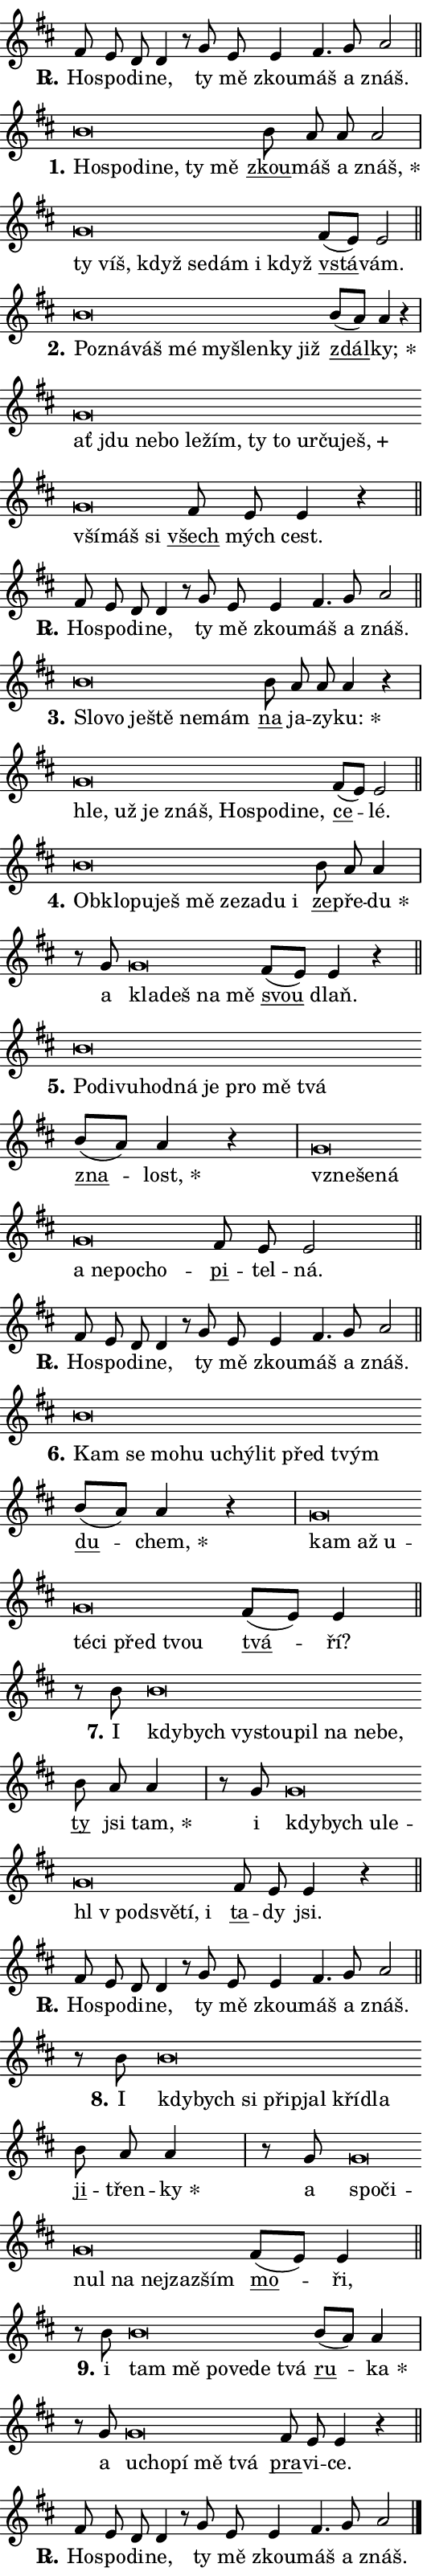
\version "2.24.0"
\header { tagline = "" }
\paper {
  indent = 0\cm
  top-margin = 0\cm
  right-margin = 0.13\cm % to fit lyric hyphens
  bottom-margin = 0\cm
  left-margin = 0\cm
  paper-width = 9\cm
  page-breaking = #ly:one-page-breaking
  system-system-spacing.basic-distance = #11
  score-system-spacing.basic-distance = #11
  ragged-last = ##f
}


%% Author: Thomas Morley
%% https://lists.gnu.org/archive/html/lilypond-user/2020-05/msg00002.html
#(define (line-position grob)
"Returns position of @var[grob} in current system:
   @code{'start}, if at first time-step
   @code{'end}, if at last time-step
   @code{'middle} otherwise
"
  (let* ((col (ly:item-get-column grob))
         (ln (ly:grob-object col 'left-neighbor))
         (rn (ly:grob-object col 'right-neighbor))
         (col-to-check-left (if (ly:grob? ln) ln col))
         (col-to-check-right (if (ly:grob? rn) rn col))
         (break-dir-left
           (and
             (ly:grob-property col-to-check-left 'non-musical #f)
             (ly:item-break-dir col-to-check-left)))
         (break-dir-right
           (and
             (ly:grob-property col-to-check-right 'non-musical #f)
             (ly:item-break-dir col-to-check-right))))
        (cond ((eqv? 1 break-dir-left) 'start)
              ((eqv? -1 break-dir-right) 'end)
              (else 'middle))))

#(define (tranparent-at-line-position vctor)
  (lambda (grob)
  "Relying on @code{line-position} select the relevant enry from @var{vctor}.
Used to determine transparency,"
    (case (line-position grob)
      ((end) (not (vector-ref vctor 0)))
      ((middle) (not (vector-ref vctor 1)))
      ((start) (not (vector-ref vctor 2))))))

noteHeadBreakVisibility =
#(define-music-function (break-visibility)(vector?)
"Makes @code{NoteHead}s transparent relying on @var{break-visibility}"
#{
  \override NoteHead.transparent =
    #(tranparent-at-line-position break-visibility)
#})

#(define delete-ledgers-for-transparent-note-heads
  (lambda (grob)
    "Reads whether a @code{NoteHead} is transparent.
If so this @code{NoteHead} is removed from @code{'note-heads} from
@var{grob}, which is supposed to be @code{LedgerLineSpanner}.
As a result ledgers are not printed for this @code{NoteHead}"
    (let* ((nhds-array (ly:grob-object grob 'note-heads))
           (nhds-list
             (if (ly:grob-array? nhds-array)
                 (ly:grob-array->list nhds-array)
                 '()))
           ;; Relies on the transparent-property being done before
           ;; Staff.LedgerLineSpanner.after-line-breaking is executed.
           ;; This is fragile ...
           (to-keep
             (remove
               (lambda (nhd)
                 (ly:grob-property nhd 'transparent #f))
               nhds-list)))
      ;; TODO find a better method to iterate over grob-arrays, similiar
      ;; to filter/remove etc for lists
      ;; For now rebuilt from scratch
      (set! (ly:grob-object grob 'note-heads)  '())
      (for-each
        (lambda (nhd)
          (ly:pointer-group-interface::add-grob grob 'note-heads nhd))
        to-keep))))

squashNotes = {
  \override NoteHead.X-extent = #'(-0.2 . 0.2)
  \override NoteHead.Y-extent = #'(-0.75 . 0)
  \override NoteHead.stencil =
    #(lambda (grob)
       (let ((pos (ly:grob-property grob 'staff-position)))
         (begin
           (if (< pos -7) (display "ERROR: Lower brevis then expected\n") (display ""))
           (if (<= pos -6) ly:text-interface::print ly:note-head::print))))
}
unSquashNotes = {
  \revert NoteHead.X-extent
  \revert NoteHead.Y-extent
  \revert NoteHead.stencil
}

hideNotes = \noteHeadBreakVisibility #begin-of-line-visible
unHideNotes = \noteHeadBreakVisibility #all-visible

% work-around for resetting accidentals
% https://lilypond.org/doc/v2.23/Documentation/notation/displaying-rhythms#unmetered-music
cadenzaMeasure = {
  \cadenzaOff
  \partial 1024 s1024
  \cadenzaOn
}

#(define-markup-command (accent layout props text) (markup?)
  "Underline accented syllable"
  (interpret-markup layout props
    #{\markup \override #'(offset . 4.3) \underline { #text }#}))

responsum = \markup \concat {
  "R" \hspace #-1.05 \path #0.1 #'((moveto 0 0.07) (lineto 0.9 0.8)) \hspace #0.05 "."
}

spaceSize = #0.6828661417322834 % exact space size for TeX Gyre Schola

\layout {
  \context {
    \Staff
    \remove "Time_signature_engraver"
    \override LedgerLineSpanner.after-line-breaking = #delete-ledgers-for-transparent-note-heads
  }
  \context {
    \Lyrics {
      \override LyricSpace.minimum-distance = \spaceSize
      \override LyricText.font-name = #"TeX Gyre Schola"
      \override LyricText.font-size = 1
      \override StanzaNumber.font-name = #"TeX Gyre Schola Bold"
      \override StanzaNumber.font-size = 1
    }
  }
  \context {
    \Score 
    \override NoteHead.text =
      #(lambda (grob) 
        (let ((pos (ly:grob-property grob 'staff-position)))
          #{\markup {
            \combine
              \halign #-0.55 \raise #(if (= pos -6) 0 0.5) \override #'(thickness . 2) \draw-line #'(3.2 . 0)
              \musicglyph "noteheads.sM1"
          }#}))
  }
}

% magnetic-lyrics.ily
%
%   written by
%     Jean Abou Samra <jean@abou-samra.fr>
%     Werner Lemberg <wl@gnu.org>
%
%   adapted by
%     Jiri Hon <jiri.hon@gmail.com>
%
% Version 2022-Apr-15

% https://www.mail-archive.com/lilypond-user@gnu.org/msg149350.html

#(define (Left_hyphen_pointer_engraver context)
   "Collect syllable-hyphen-syllable occurrences in lyrics and store
them in properties.  This engraver only looks to the left.  For
example, if the lyrics input is @code{foo -- bar}, it does the
following.

@itemize @bullet
@item
Set the @code{text} property of the @code{LyricHyphen} grob between
@q{foo} and @q{bar} to @code{foo}.

@item
Set the @code{left-hyphen} property of the @code{LyricText} grob with
text @q{foo} to the @code{LyricHyphen} grob between @q{foo} and
@q{bar}.
@end itemize

Use this auxiliary engraver in combination with the
@code{lyric-@/text::@/apply-@/magnetic-@/offset!} hook."
   (let ((hyphen #f)
         (text #f))
     (make-engraver
      (acknowledgers
       ((lyric-syllable-interface engraver grob source-engraver)
        (set! text grob)))
      (end-acknowledgers
       ((lyric-hyphen-interface engraver grob source-engraver)
        ;(when (not (grob::has-interface grob 'lyric-space-interface))
          (set! hyphen grob)));)
      ((stop-translation-timestep engraver)
       (when (and text hyphen)
         (ly:grob-set-object! text 'left-hyphen hyphen))
       (set! text #f)
       (set! hyphen #f)))))

#(define (lyric-text::apply-magnetic-offset! grob)
   "If the space between two syllables is less than the value in
property @code{LyricText@/.details@/.squash-threshold}, move the right
syllable to the left so that it gets concatenated with the left
syllable.

Use this function as a hook for
@code{LyricText@/.after-@/line-@/breaking} if the
@code{Left_@/hyphen_@/pointer_@/engraver} is active."
   (let ((hyphen (ly:grob-object grob 'left-hyphen #f)))
     (when hyphen
       (let ((left-text (ly:spanner-bound hyphen LEFT)))
         (when (grob::has-interface left-text 'lyric-syllable-interface)
           (let* ((common (ly:grob-common-refpoint grob left-text X))
                  (this-x-ext (ly:grob-extent grob common X))
                  (left-x-ext
                   (begin
                     ;; Trigger magnetism for left-text.
                     (ly:grob-property left-text 'after-line-breaking)
                     (ly:grob-extent left-text common X)))
                  ;; `delta` is the gap width between two syllables.
                  (delta (- (interval-start this-x-ext)
                            (interval-end left-x-ext)))
                  (details (ly:grob-property grob 'details))
                  (threshold (assoc-get 'squash-threshold details 0.2)))
             (when (< delta threshold)
               (let* (;; We have to manipulate the input text so that
                      ;; ligatures crossing syllable boundaries are not
                      ;; disabled.  For languages based on the Latin
                      ;; script this is essentially a beautification.
                      ;; However, for non-Western scripts it can be a
                      ;; necessity.
                      (lt (ly:grob-property left-text 'text))
                      (rt (ly:grob-property grob 'text))
                      (is-space (grob::has-interface hyphen 'lyric-space-interface))
                      (space (if is-space " " ""))
                      (extra-delta (if is-space spaceSize 0))
                      ;; Append new syllable.
                      (ltrt-space (if (and (string? lt) (string? rt))
                                (string-append lt space rt)
                                (make-concat-markup (list lt space rt))))
                      ;; Right-align `ltrt` to the right side.
                      (ltrt-space-markup (grob-interpret-markup
                               grob
                               (make-translate-markup
                                (cons (interval-length this-x-ext) 0)
                                (make-right-align-markup ltrt-space)))))
                 (begin
                   ;; Don't print `left-text`.
                   (ly:grob-set-property! left-text 'stencil #f)
                   ;; Set text and stencil (which holds all collected
                   ;; syllables so far) and shift it to the left.
                   (ly:grob-set-property! grob 'text ltrt-space)
                   (ly:grob-set-property! grob 'stencil ltrt-space-markup)
                   (ly:grob-translate-axis! grob (- (- delta extra-delta)) X))))))))))


#(define (lyric-hyphen::displace-bounds-first grob)
   ;; Make very sure this callback isn't triggered too early.
   (let ((left (ly:spanner-bound grob LEFT))
         (right (ly:spanner-bound grob RIGHT)))
     (ly:grob-property left 'after-line-breaking)
     (ly:grob-property right 'after-line-breaking)
     (ly:lyric-hyphen::print grob)))

squashThreshold = #0.4

\layout {
  \context {
    \Lyrics
    \consists #Left_hyphen_pointer_engraver
    \override LyricText.after-line-breaking =
      #lyric-text::apply-magnetic-offset!
    \override LyricHyphen.stencil = #lyric-hyphen::displace-bounds-first
    \override LyricText.details.squash-threshold = \squashThreshold
    \override LyricHyphen.minimum-distance = 0
    \override LyricHyphen.minimum-length = \squashThreshold
  }
}

squashText = \override LyricText.details.squash-threshold = 9999
unSquashText = \override LyricText.details.squash-threshold = \squashThreshold

leftText = \override LyricText.self-alignment-X = #LEFT
unLeftText = \revert LyricText.self-alignment-X

starOffset = #(lambda (grob) 
                (let ((x_offset (ly:self-alignment-interface::aligned-on-x-parent grob)))
                  (if (= x_offset 0) 0 (+ x_offset 1.2))))

star = #(define-music-function (syllable)(string?)
"Append star separator at the end of a syllable"
#{
  \once \override LyricText.X-offset = #starOffset
  \lyricmode { \markup {
    #syllable
    \override #'((font-name . "TeX Gyre Schola Bold")) \hspace #0.2 \lower #0.65 \larger "*"
  } }
#})

starAccent = #(define-music-function (syllable)(string?)
"Append star separator at the end of a syllable and make accent"
#{
  \once \override LyricText.X-offset = #starOffset
  \lyricmode { \markup {
    \accent #syllable
    \override #'((font-name . "TeX Gyre Schola Bold")) \hspace #0.2 \lower #0.65 \larger "*"
  } }
#})

breath = #(define-music-function (syllable)(string?)
"Append breathing indicator at the end of a syllable"
#{
  \lyricmode { \markup { #syllable "+" } }
#})

optionalBreath = #(define-music-function (syllable)(string?)
"Append optional breathing indicator at the end of a syllable"
#{
  \lyricmode { \markup { #syllable "(+)" } }
#})


\score {
    <<
        \new Voice = "melody" { \cadenzaOn \key d \major \relative { fis'8 e d d4 r8 \bar "" g e \bar "" e4 fis4. g8 a2 \cadenzaMeasure \bar "||" \break } }
        \new Lyrics \lyricsto "melody" { \lyricmode { \set stanza = \responsum
Ho -- spo -- di -- ne, ty mě zkou -- máš a znáš. } }
    >>
    \layout {}
}

\score {
    <<
        \new Voice = "melody" { \cadenzaOn \key d \major \relative { \squashNotes b'\breve*1/16 \hideNotes \breve*1/16 \bar "" \breve*1/16 \bar "" \breve*1/16 \bar "" \breve*1/16 \breve*1/16 \bar "" \unHideNotes \unSquashNotes \bar "" b8 a a a2 \cadenzaMeasure \bar "|" \squashNotes g\breve*1/16 \hideNotes \breve*1/16 \bar "" \breve*1/16 \bar "" \breve*1/16 \bar "" \breve*1/16 \bar "" \breve*1/16 \breve*1/16 \bar "" \unHideNotes \unSquashNotes \bar "" fis8[( e)] e2 \cadenzaMeasure \bar "||" \break } }
        \new Lyrics \lyricsto "melody" { \lyricmode { \set stanza = "1."
\leftText Ho -- \squashText spo -- di -- ne, ty mě \unLeftText \unSquashText \markup \accent zkou -- máš a \star znáš, \leftText ty \squashText víš, když se -- dám i když \unLeftText \unSquashText \markup \accent vstá -- vám. } }
    >>
    \layout {}
}

\score {
    <<
        \new Voice = "melody" { \cadenzaOn \key d \major \relative { \squashNotes b'\breve*1/16 \hideNotes \breve*1/16 \bar "" \breve*1/16 \bar "" \breve*1/16 \bar "" \breve*1/16 \bar "" \breve*1/16 \bar "" \breve*1/16 \breve*1/16 \bar "" \unHideNotes \unSquashNotes \bar "" b8[( a)] a4 r \cadenzaMeasure \bar "|" \squashNotes g\breve*1/16 \hideNotes \breve*1/16 \bar "" \breve*1/16 \bar "" \breve*1/16 \bar "" \breve*1/16 \bar "" \breve*1/16 \bar "" \breve*1/16 \bar "" \breve*1/16 \bar "" \breve*1/16 \bar "" \breve*1/16 \bar "" \breve*1/16 \bar "" \breve*1/16 \bar "" \breve*1/16 \breve*1/16 \bar "" \unHideNotes \unSquashNotes \bar "" fis8 e e4 r \cadenzaMeasure \bar "||" \break } }
        \new Lyrics \lyricsto "melody" { \lyricmode { \set stanza = "2."
\leftText Po -- \squashText zná -- váš mé my -- šlen -- ky již \unLeftText \unSquashText \markup \accent zdál -- \star ky; \leftText ať \squashText jdu ne -- bo le -- žím, ty to ur -- ču -- \breath "ješ," vší -- máš si \unLeftText \unSquashText \markup \accent všech mých cest. } }
    >>
    \layout {}
}

\score {
    <<
        \new Voice = "melody" { \cadenzaOn \key d \major \relative { fis'8 e d d4 r8 \bar "" g e \bar "" e4 fis4. g8 a2 \cadenzaMeasure \bar "||" \break } }
        \new Lyrics \lyricsto "melody" { \lyricmode { \set stanza = \responsum
Ho -- spo -- di -- ne, ty mě zkou -- máš a znáš. } }
    >>
    \layout {}
}

\score {
    <<
        \new Voice = "melody" { \cadenzaOn \key d \major \relative { \squashNotes b'\breve*1/16 \hideNotes \breve*1/16 \bar "" \breve*1/16 \bar "" \breve*1/16 \bar "" \breve*1/16 \breve*1/16 \bar "" \unHideNotes \unSquashNotes \bar "" b8 a a a4 r \cadenzaMeasure \bar "|" \squashNotes g\breve*1/16 \hideNotes \breve*1/16 \bar "" \breve*1/16 \bar "" \breve*1/16 \bar "" \breve*1/16 \bar "" \breve*1/16 \bar "" \breve*1/16 \breve*1/16 \bar "" \unHideNotes \unSquashNotes \bar "" fis8[( e)] e2 \cadenzaMeasure \bar "||" \break } }
        \new Lyrics \lyricsto "melody" { \lyricmode { \set stanza = "3."
\leftText Slo -- \squashText vo je -- ště ne -- mám \unLeftText \unSquashText \markup \accent na ja -- zy -- \star ku: \leftText hle, \squashText už je znáš, Ho -- spo -- di -- ne, \unLeftText \unSquashText \markup \accent ce -- lé. } }
    >>
    \layout {}
}

\score {
    <<
        \new Voice = "melody" { \cadenzaOn \key d \major \relative { \squashNotes b'\breve*1/16 \hideNotes \breve*1/16 \bar "" \breve*1/16 \bar "" \breve*1/16 \bar "" \breve*1/16 \bar "" \breve*1/16 \bar "" \breve*1/16 \bar "" \breve*1/16 \breve*1/16 \bar "" \unHideNotes \unSquashNotes \bar "" b8 a a4 \cadenzaMeasure \bar "|" r8 g8 \squashNotes g\breve*1/16 \hideNotes \breve*1/16 \bar "" \breve*1/16 \breve*1/16 \bar "" \unHideNotes \unSquashNotes \bar "" fis8[( e)] e4 r \cadenzaMeasure \bar "||" \break } }
        \new Lyrics \lyricsto "melody" { \lyricmode { \set stanza = "4."
\leftText Ob -- \squashText klo -- pu -- ješ mě ze -- za -- du i \unLeftText \unSquashText \markup \accent ze -- pře -- \star du a \leftText kla -- \squashText deš na mě \unLeftText \unSquashText \markup \accent svou dlaň. } }
    >>
    \layout {}
}

\score {
    <<
        \new Voice = "melody" { \cadenzaOn \key d \major \relative { \squashNotes b'\breve*1/16 \hideNotes \breve*1/16 \bar "" \breve*1/16 \bar "" \breve*1/16 \bar "" \breve*1/16 \bar "" \breve*1/16 \bar "" \breve*1/16 \bar "" \breve*1/16 \breve*1/16 \bar "" \unHideNotes \unSquashNotes \bar "" b8[( a)] a4 r \cadenzaMeasure \bar "|" \squashNotes g\breve*1/16 \hideNotes \breve*1/16 \bar "" \breve*1/16 \bar "" \breve*1/16 \bar "" \breve*1/16 \bar "" \breve*1/16 \breve*1/16 \bar "" \unHideNotes \unSquashNotes \bar "" fis8 e e2 \cadenzaMeasure \bar "||" \break } }
        \new Lyrics \lyricsto "melody" { \lyricmode { \set stanza = "5."
\leftText Po -- \squashText di -- vu -- hod -- ná je pro mě tvá \unLeftText \unSquashText \markup \accent zna -- \star lost, \leftText vzne -- \squashText še -- ná a ne -- po -- cho -- \unLeftText \unSquashText \markup \accent pi -- tel -- ná. } }
    >>
    \layout {}
}

\score {
    <<
        \new Voice = "melody" { \cadenzaOn \key d \major \relative { fis'8 e d d4 r8 \bar "" g e \bar "" e4 fis4. g8 a2 \cadenzaMeasure \bar "||" \break } }
        \new Lyrics \lyricsto "melody" { \lyricmode { \set stanza = \responsum
Ho -- spo -- di -- ne, ty mě zkou -- máš a znáš. } }
    >>
    \layout {}
}

\score {
    <<
        \new Voice = "melody" { \cadenzaOn \key d \major \relative { \squashNotes b'\breve*1/16 \hideNotes \breve*1/16 \bar "" \breve*1/16 \bar "" \breve*1/16 \bar "" \breve*1/16 \bar "" \breve*1/16 \bar "" \breve*1/16 \bar "" \breve*1/16 \breve*1/16 \bar "" \unHideNotes \unSquashNotes \bar "" b8[( a)] a4 r \cadenzaMeasure \bar "|" \squashNotes g\breve*1/16 \hideNotes \breve*1/16 \bar "" \breve*1/16 \bar "" \breve*1/16 \bar "" \breve*1/16 \bar "" \breve*1/16 \breve*1/16 \bar "" \unHideNotes \unSquashNotes \bar "" fis8[( e)] e4 \cadenzaMeasure \bar "||" \break } }
        \new Lyrics \lyricsto "melody" { \lyricmode { \set stanza = "6."
\leftText Kam \squashText se mo -- hu u -- chý -- lit před tvým \unLeftText \unSquashText \markup \accent du -- \star chem, \leftText kam \squashText až u -- té -- ci před tvou \unLeftText \unSquashText \markup \accent tvá -- ří? } }
    >>
    \layout {}
}

\score {
    <<
        \new Voice = "melody" { \cadenzaOn \key d \major \relative { r8 b'8 \squashNotes b\breve*1/16 \hideNotes \breve*1/16 \bar "" \breve*1/16 \bar "" \breve*1/16 \bar "" \breve*1/16 \bar "" \breve*1/16 \bar "" \breve*1/16 \breve*1/16 \bar "" \unHideNotes \unSquashNotes \bar "" b8 a a4 \cadenzaMeasure \bar "|" r8 g8 \squashNotes g\breve*1/16 \hideNotes \breve*1/16 \bar "" \breve*1/16 \bar "" \breve*1/16 \bar "" \breve*1/16 \bar "" \breve*1/16 \bar "" \breve*1/16 \bar "" \breve*1/16 \breve*1/16 \bar "" \unHideNotes \unSquashNotes \bar "" fis8 e e4 r \cadenzaMeasure \bar "||" \break } }
        \new Lyrics \lyricsto "melody" { \lyricmode { \set stanza = "7."
I \leftText kdy -- \squashText bych vy -- stou -- pil na ne -- be, \unLeftText \unSquashText \markup \accent ty jsi \star tam, i \leftText kdy -- \squashText bych u -- le -- hl "v pod" -- svě -- tí, i \unLeftText \unSquashText \markup \accent ta -- dy jsi. } }
    >>
    \layout {}
}

\score {
    <<
        \new Voice = "melody" { \cadenzaOn \key d \major \relative { fis'8 e d d4 r8 \bar "" g e \bar "" e4 fis4. g8 a2 \cadenzaMeasure \bar "||" \break } }
        \new Lyrics \lyricsto "melody" { \lyricmode { \set stanza = \responsum
Ho -- spo -- di -- ne, ty mě zkou -- máš a znáš. } }
    >>
    \layout {}
}

\score {
    <<
        \new Voice = "melody" { \cadenzaOn \key d \major \relative { r8 b'8 \squashNotes b\breve*1/16 \hideNotes \breve*1/16 \bar "" \breve*1/16 \bar "" \breve*1/16 \bar "" \breve*1/16 \bar "" \breve*1/16 \breve*1/16 \bar "" \unHideNotes \unSquashNotes \bar "" b8 a a4 \cadenzaMeasure \bar "|" r8 g8 \squashNotes g\breve*1/16 \hideNotes \breve*1/16 \bar "" \breve*1/16 \bar "" \breve*1/16 \bar "" \breve*1/16 \breve*1/16 \bar "" \unHideNotes \unSquashNotes \bar "" fis8[( e)] e4 \cadenzaMeasure \bar "||" \break } }
        \new Lyrics \lyricsto "melody" { \lyricmode { \set stanza = "8."
I \leftText kdy -- \squashText bych si při -- pjal kří -- dla \unLeftText \unSquashText \markup \accent ji -- třen -- \star ky a \leftText spo -- \squashText či -- nul na nej -- zazším \unLeftText \unSquashText \markup \accent mo -- ři, } }
    >>
    \layout {}
}

\score {
    <<
        \new Voice = "melody" { \cadenzaOn \key d \major \relative { r8 b'8 \squashNotes b\breve*1/16 \hideNotes \breve*1/16 \bar "" \breve*1/16 \bar "" \breve*1/16 \bar "" \breve*1/16 \breve*1/16 \bar "" \unHideNotes \unSquashNotes \bar "" b8[( a)] a4 \cadenzaMeasure \bar "|" r8 g8 \squashNotes g\breve*1/16 \hideNotes \breve*1/16 \bar "" \breve*1/16 \bar "" \breve*1/16 \breve*1/16 \bar "" \unHideNotes \unSquashNotes \bar "" fis8 e e4 r \cadenzaMeasure \bar "||" \break } }
        \new Lyrics \lyricsto "melody" { \lyricmode { \set stanza = "9."
i \leftText tam \squashText mě po -- ve -- de tvá \unLeftText \unSquashText \markup \accent ru -- \star ka a \leftText u -- \squashText cho -- pí mě tvá \unLeftText \unSquashText \markup \accent pra -- vi -- ce. } }
    >>
    \layout {}
}

\score {
    <<
        \new Voice = "melody" { \cadenzaOn \key d \major \relative { fis'8 e d d4 r8 \bar "" g e \bar "" e4 fis4. g8 a2 \cadenzaMeasure \bar "||" \break } \bar "|." }
        \new Lyrics \lyricsto "melody" { \lyricmode { \set stanza = \responsum
Ho -- spo -- di -- ne, ty mě zkou -- máš a znáš. } }
    >>
    \layout {}
}
